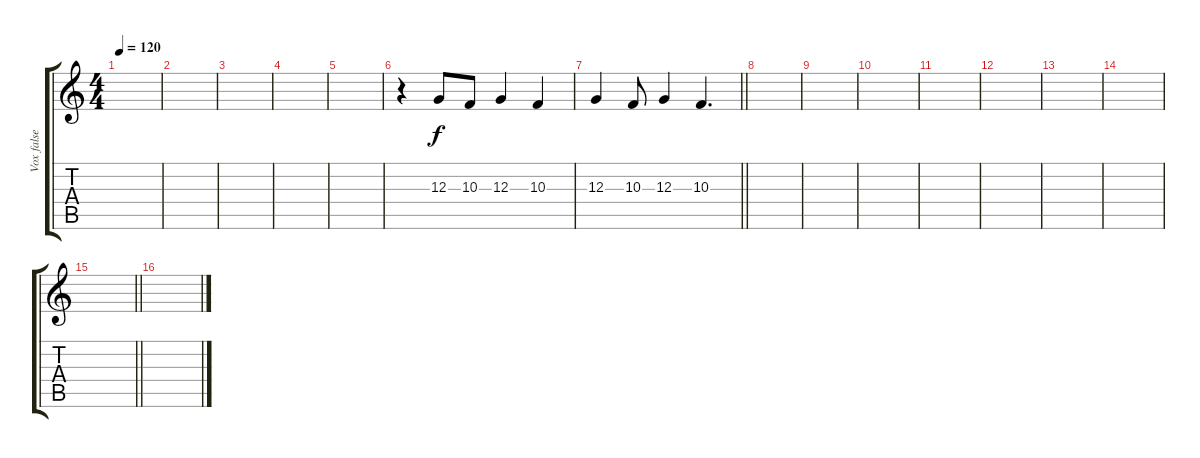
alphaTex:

\track ("Vox false cord 2" "Vox false ") {instrument viola}
\staff {score tabs}
\tuning (E4 B3 G3 D3 A2 E2) {hide}
\ts (4 4)
\tempo 120
\clef g2
\ks c
|
|
|
|
|
r.4 12.3.8 10.3.8 12.3.4 10.3.4 |
\barLineRight lightlight
12.3.4 10.3.8 12.3.4 10.3.4{d} |
\section ("" " ")
|
|
|
|
|
|
|
\barLineRight lightlight
|
\section ("" " ")
